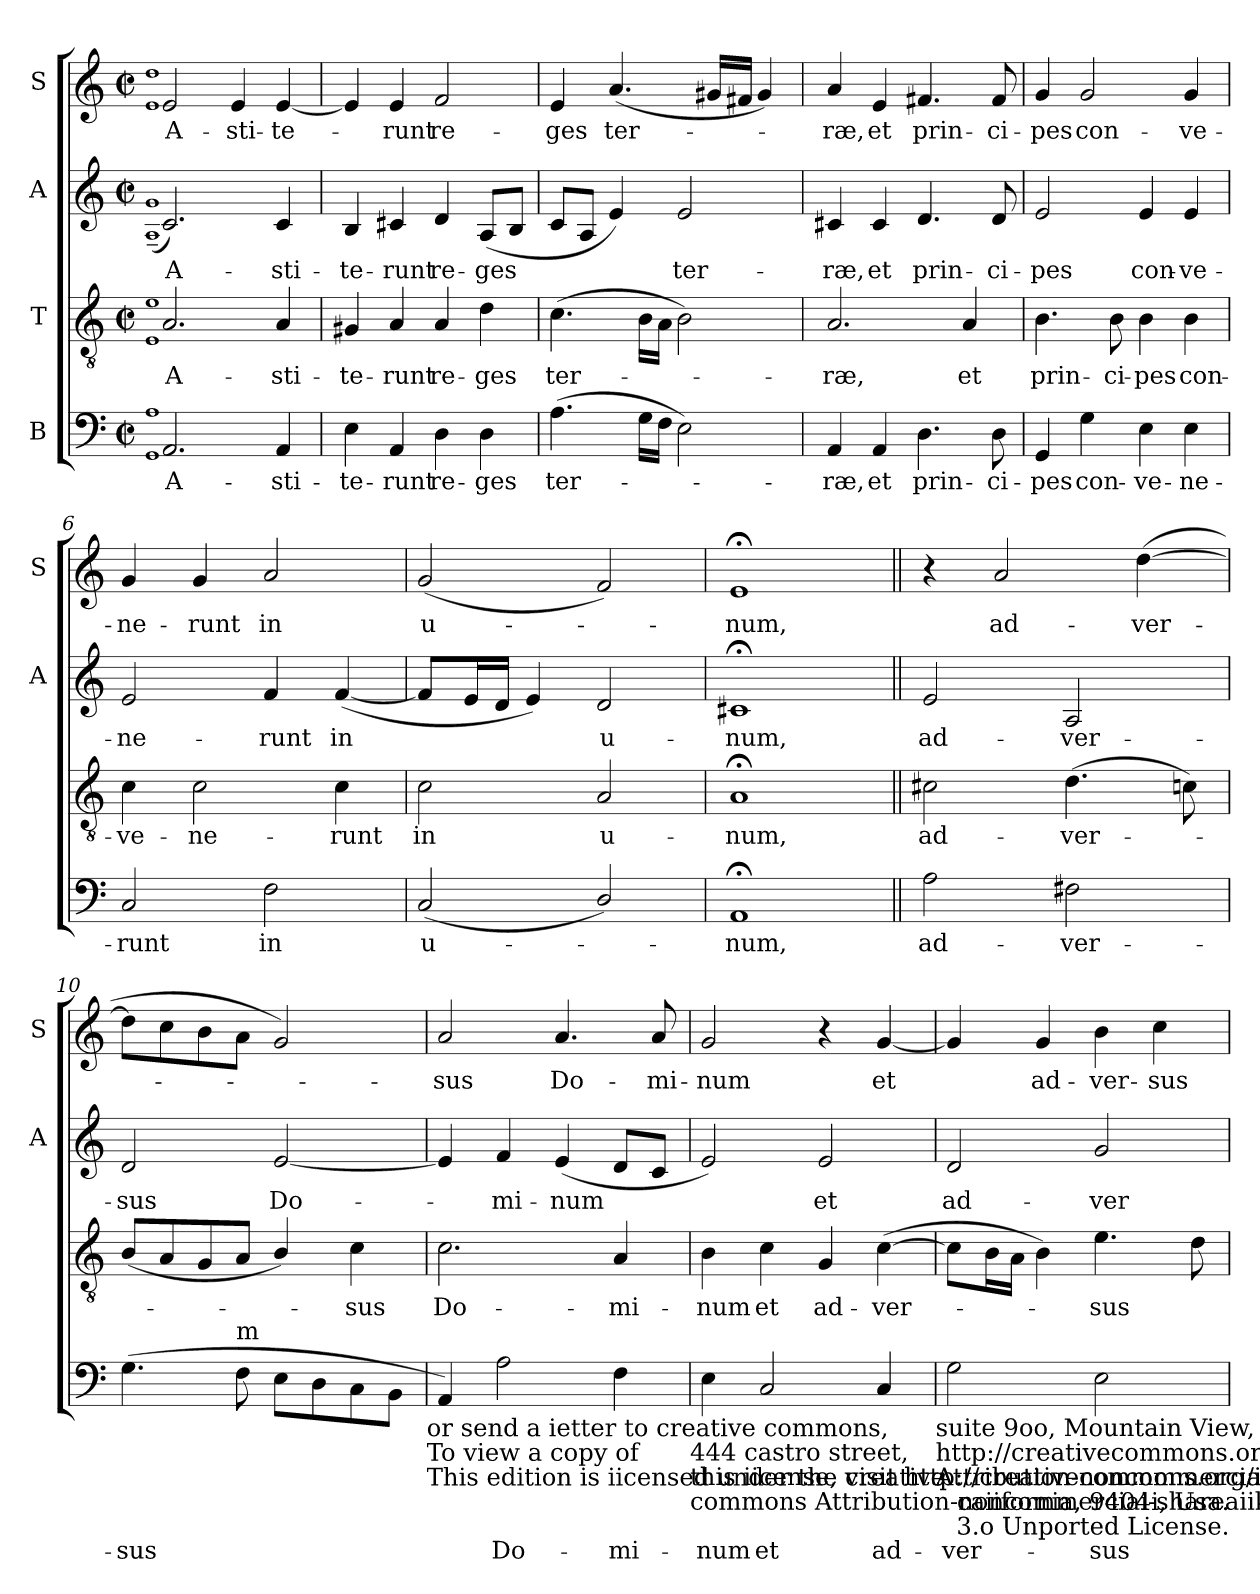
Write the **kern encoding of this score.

**kern	**text	**kern	**text	**kern	**text	**kern	**text
*part4	*part4	*part3	*part3	*part2	*part2	*part1	*part1
*staff4	*staff4	*staff3	*staff3	*staff2	*staff2	*staff1	*staff1
*I"B	*	*I"T	*	*I"A	*	*I"S	*
*	*	*	*	*I'A	*	*I'S	*
*clefF4	*	*clefGv2	*	*clefG2	*	*clefG2	*
*k[]	*	*k[]	*	*k[]	*	*k[]	*
*C:	*	*C:	*	*C:	*	*C:	*
*M2/2	*	*M2/2	*	*M2/2	*	*M2/2	*
*met(c|)	*	*met(c|)	*	*met(c|)	*	*met(c|)	*
=1	=1	=1	=1	=1	=1	=1	=1
1qGG 1qA	.	1qE 1qe	.	(>1qA~> 1qg~>	.	1qe 1qdd	.
!	!LO:LY:b	!	!LO:LY:b	!	!LO:LY:b	!	!LO:LY:b
2.AA/	A-	2.A/	A-	2.c/)	A-	2e/	A-
!	!	!	!	!	!	!	!LO:LY:b
.	.	.	.	.	.	4e/	-sti-
!	!LO:LY:b	!	!LO:LY:b	!	!LO:LY:b	!	!LO:LY:b
4AA/	-sti-	4A/	-sti-	4c/	-sti-	[<4e/	-te-
=2	=2	=2	=2	=2	=2	=2	=2
!	!LO:LY:b	!	!LO:LY:b	!	!LO:LY:b	!	!
4E\	-te-	4G#X/	-te-	4B/	-te-	4e/]	.
!	!LO:LY:b	!	!LO:LY:b	!	!LO:LY:b	!	!LO:LY:b
4AA/	-runt	4A/	-runt	4c#X/	-runt	4e/	-runt
!	!LO:LY:b	!	!LO:LY:b	!	!LO:LY:b	!	!LO:LY:b
4D\	re-	4A/	re-	4d/	re-	2f/	re-
!	!LO:LY:b:rj	!	!LO:LY:b:rj	!	!LO:LY:b	!	!
4D\	-ges	4d\	-ges	(<8A/L	-ges	.	.
.	.	.	.	8B/J	.	.	.
=3	=3	=3	=3	=3	=3	=3	=3
!	!LO:LY:b	!	!LO:LY:b	!	!	!	!LO:LY:b
(>4.A\	ter-	(>4.c\	ter-	8c/L	.	4e/	-ges
.	.	.	.	8A/J	.	.	.
!	!	!	!	!	!	!	!LO:LY:b
.	.	.	.	4e/)	.	(<4.a/	ter-
16G\LL	.	16B\LL	.	.	.	.	.
16F\JJ	.	16A\JJ	.	.	.	.	.
!	!	!	!	!	!LO:LY:b	!	!
2E\)	.	2B\)	.	2e/	ter-	.	.
.	.	.	.	.	.	16g#/LL	.
.	.	.	.	.	.	16f#/JJ	.
.	.	.	.	.	.	4g#/)	.
=4	=4	=4	=4	=4	=4	=4	=4
!	!LO:LY:b	!	!LO:LY:b	!	!LO:LY:b	!	!LO:LY:b
4AA/	-ræ,	2.A/	-ræ,	4c#X/	-ræ,	4a/	-ræ,
!	!LO:LY:b	!	!	!	!LO:LY:b	!	!LO:LY:b
4AA/	et	.	.	4c#/	et	4e/	et
!	!LO:LY:b	!	!	!	!LO:LY:b	!	!LO:LY:b
4.D\	prin-	.	.	4.d/	prin-	4.f#X/	prin-
!	!	!	!LO:LY:b	!	!	!	!
.	.	4A/	et	.	.	.	.
!	!LO:LY:b	!	!	!	!LO:LY:b	!	!LO:LY:b
8D\	-ci-	.	.	8d/	-ci-	8f#/	-ci-
!!LO:LB:g=z
=5	=5	=5	=5	=5	=5	=5	=5
!	!LO:LY:b	!	!LO:LY:b	!	!LO:LY:b	!	!LO:LY:b
4GG/	-pes	4.B\	prin-	2e/	-pes	4g/	-pes
!	!LO:LY:b	!	!	!	!	!	!LO:LY:b
4G\	con-	.	.	.	.	2g/	con-
!	!	!	!LO:LY:b	!	!	!	!
.	.	8B\	-ci-	.	.	.	.
!	!LO:LY:b	!	!LO:LY:b	!	!LO:LY:b	!	!
4E\	-ve-	4B\	-pes	4e/	con-	.	.
!	!LO:LY:b	!	!LO:LY:b	!	!LO:LY:b	!	!LO:LY:b
4E\	-ne-	4B\	con-	4e/	-ve-	4g/	-ve-
=6	=6	=6	=6	=6	=6	=6	=6
!	!LO:LY:b	!	!LO:LY:b	!	!LO:LY:b	!	!LO:LY:b
2C/	-runt	4c\	-ve-	2e/	-ne-	4g/	-ne-
!	!	!	!LO:LY:b	!	!	!	!LO:LY:b
.	.	2c\	-ne-	.	.	4g/	-runt
!	!LO:LY:b	!	!	!	!LO:LY:b	!	!LO:LY:b
2F\	in	.	.	4f/	-runt	2a/	in
!	!	!	!LO:LY:b	!	!LO:LY:b	!	!
.	.	4c\	-runt	(<[<4f/	in	.	.
=7	=7	=7	=7	=7	=7	=7	=7
!	!LO:LY:b	!	!LO:LY:b	!	!	!	!LO:LY:b
(<2C/	u-	2c\	in	8f/L]	.	(<2g/	u-
.	.	.	.	16e/L	.	.	.
.	.	.	.	16d/JJ	.	.	.
.	.	.	.	4e/)	.	.	.
!	!	!	!LO:LY:b	!	!LO:LY:b	!	!
2D/)	.	2A/	u-	2d/	u-	2f/)	.
=8	=8	=8	=8	=8	=8	=8	=8
!	!LO:LY:b	!	!LO:LY:b	!	!LO:LY:b	!	!LO:LY:b
1AA;	-num,	1A;	-num,	1c#X;	-num,	1e;	-num,
=9||	=9||	=9||	=9||	=9||	=9||	=9||	=9||
!	!LO:LY:b	!	!LO:LY:b	!	!LO:LY:b	!	!
2A\	ad-	2c#X\	ad-	2e/	ad-	4r	.
!	!	!	!	!	!	!	!LO:LY:b
.	.	.	.	.	.	2a/	ad-
!	!LO:LY:b	!	!LO:LY:b	!	!LO:LY:b	!	!
2F#X\	-ver-	(<4.d\	-ver-	2A/	-ver-	.	.
!	!	!	!	!	!	!	!LO:LY:b
.	.	.	.	.	.	(>[<4dd\	-ver-
.	.	8cn\)	.	.	.	.	.
!!LO:LB:g=z
=10	=10	=10	=10	=10	=10	=10	=10
!	!LO:LY:b	!	!	!	!LO:LY:b	!	!
(>4.G\	-sus	(<8B/L	.	2d/	-sus	8dd\L]	.
.	.	8A/	.	.	.	8cc\	.
.	.	8G/	.	.	.	8b\	.
!LO:TX:a:t=m	!	!	!	!	!	!	!
8F\	.	8A/J	.	.	.	8a\J	.
!	!	!	!	!	!LO:LY:b	!	!
8E\L	.	4B/)	.	[<2e/	Do-	2g/)	.
8D\	.	.	.	.	.	.	.
!	!	!	!LO:LY:b	!	!	!	!
8C\	.	4c\	-sus	.	.	.	.
8BB\J	.	.	.	.	.	.	.
!LO:TX:b:t=or send a ietter to creative commons,	!	!	!	!	!	!	!
!LO:TX:b:t=To view a copy of	!	!	!	!	!	!	!
!LO:TX:b:t=This edition is iicensed under the creative	!	!	!	!	!	!	!
=11	=11	=11	=11	=11	=11	=11	=11
!	!	!	!LO:LY:b	!	!	!	!LO:LY:b
4AA/)	.	2.c\	Do-	4e/]	.	2a/	-sus
!	!LO:LY:b	!	!	!	!LO:LY:b	!	!
2A\	Do-	.	.	4f/	-mi-	.	.
!	!	!	!	!	!LO:LY:b	!	!LO:LY:b
.	.	.	.	(<4e/	-num	4.a/	Do-
!	!LO:LY:b	!	!LO:LY:b	!	!	!	!
4F\	-mi-	4A/	-mi-	8d/L	.	.	.
!	!	!	!	!	!	!	!LO:LY:b
.	.	.	.	8c/J	.	8a/	-mi-
!LO:TX:b:t=444 castro street,	!	!	!	!	!	!	!
!LO:TX:b:t=this iicense, visit http&colon;//creativecommons.org/iicenses/by-nc-sa/3.o/	!	!	!	!	!	!	!
!LO:TX:b:t=commons Attribution-noncommerciai-shareaiike	!	!	!	!	!	!	!
=12	=12	=12	=12	=12	=12	=12	=12
!	!LO:LY:b	!	!LO:LY:b	!	!	!	!LO:LY:b
4E\	-num	4B\	-num	2e/)	.	2g/	-num
!	!LO:LY:b	!	!LO:LY:b	!	!	!	!
2C/	et	4c\	et	.	.	.	.
!	!	!	!LO:LY:b	!	!LO:LY:b	!	!
.	.	4G/	ad-	2e/	et	4r	.
!	!LO:LY:b	!	!LO:LY:b	!	!	!	!LO:LY:b
4C/	ad-	(>[>4c\	-ver-	.	.	[<4g/	et
!LO:TX:b:t=suite 9oo, Mountain View,	!	!	!	!	!	!	!
!LO:TX:b:t=http&colon;//creativecommons.org/iicenses/by-nc-sa/3.o/	!	!	!	!	!	!	!
!LO:TX:b:t=Attribution-noncommerciai-shareaiike	!	!	!	!	!	!	!
=13	=13	=13	=13	=13	=13	=13	=13
!	!LO:LY:b	!	!	!	!LO:LY:b	!	!
2G\	-ver-	8c\L]	.	2d/	ad-	4g/]	.
.	.	16B\L	.	.	.	.	.
.	.	16A\JJ	.	.	.	.	.
!	!	!	!	!	!	!	!LO:LY:b
.	.	4B\)	.	.	.	4g/	ad-
!	!LO:LY:b	!	!LO:LY:b	!	!LO:LY:b	!	!LO:LY:b
2E\	-sus	4.e\	-sus	2g/	-ver-	4b\	-ver-
!	!	!	!	!	!	!	!LO:LY:b
.	.	.	.	.	.	4cc\	-sus
.	.	8d\	.	.	.	.	.
!LO:TX:b:t=caiifornia, 9404i, Usa.	!	!	!	!	!	!	!
!LO:TX:b:t=3.o Unported License.	!	!	!	!	!	!	!
=	=	=	=	=	=	=	=
*-	*-	*-	*-	*-	*-	*-	*-
